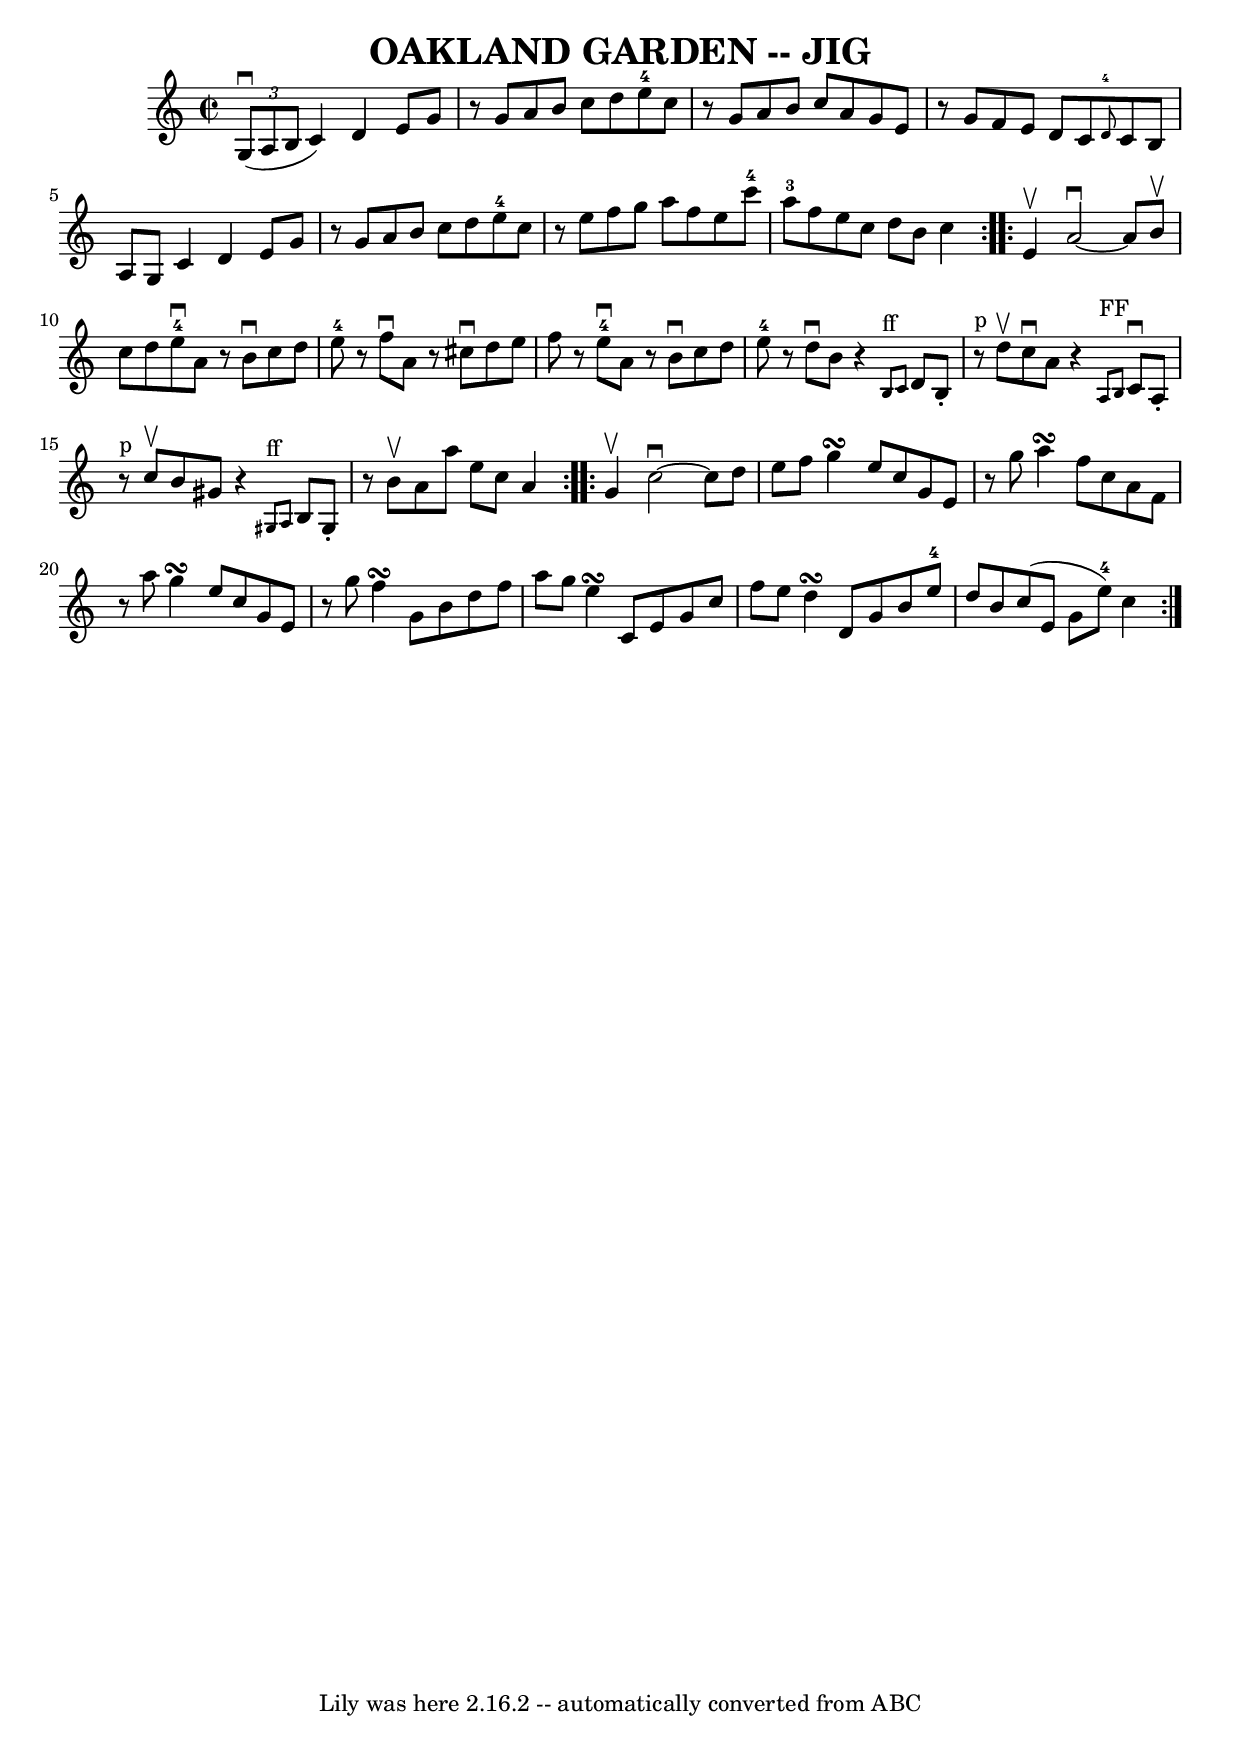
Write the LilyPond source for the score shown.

\version "2.7.40"
\include "Mammoth.ily"
\header {
	%% book = "Ryan's Mammoth Collection of Fiddle Tunes"
	crossRefNumber = "1"
	footnotes = ""
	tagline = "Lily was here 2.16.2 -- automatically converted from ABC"
	title = "OAKLAND GARDEN -- JIG"
}
voicedefault =  {
\set Score.defaultBarType = "empty"

\repeat volta 2 {
\override Staff.TimeSignature #'style = #'C
 \time 2/2 \key c \major   \times 2/3 { g8 (^\downbow a8 b8  }       
|
 c'4) d'4 e'8 g'8    r8 g'8    |
 a'8 b'8    
c''8 d''8 e''8-4 c''8    r8 g'8    |
 a'8 b'8 c''8   
 a'8 g'8 e'8    r8 g'8    |
 f'8 e'8 d'8 c'8    
\grace { d'8-4 } c'8 b8 a8 g8        |
 c'4 d'4    
e'8 g'8    r8 g'8    |
 a'8 b'8 c''8 d''8 e''8-4   
c''8    r8 e''8    |
 f''8 g''8 a''8 f''8 e''8 c'''8 
-4 a''8-3 f''8    |
 e''8 c''8 d''8 b'8 c''4    }  
   \repeat volta 2 { e'4^\upbow       |
 a'2^\downbow  ~ a'8    
b'8^\upbow c''8 d''8    |
 e''8-4^\downbow a'8    r8 b'8 
^\downbow c''8 d''8 e''8-4   r8   |
 f''8^\downbow a'8    
r8 cis''8^\downbow d''8 e''8 f''8    r8   |
 e''8 
-4^\downbow a'8    r8 b'8^\downbow c''8 d''8 e''8-4   r8       
|
 d''8^\downbow b'8    r4   \grace { b8^"ff" c'8  } d'8    
b8 -.     r8^"p" d''8^\upbow   |
 c''8^\downbow a'8    r4   
\grace { a8^"FF" b8  } c'8^\downbow a8 -.     r8^"p" c''8^\upbow   
    |
 b'8 gis'8    r4   \grace { gis8^"ff" a8  } b8 gis8 
-.   r8 b'8^\upbow   |
 a'8 a''8 e''8 c''8 a'4    }     
\repeat volta 2 { g'4^\upbow       |
 c''2^\downbow  ~ c''8    
d''8 e''8 f''8    |
 g''4\turn e''8 c''8 g'8 e'8    
r8 g''8    |
 a''4\turn f''8 c''8 a'8 f'8    r8 a''8    
|
 g''4\turn e''8 c''8 g'8 e'8    r8 g''8        |
   
f''4\turn g'8 b'8 d''8 f''8 a''8 g''8    |
 e''4 
\turn c'8 e'8 g'8 c''8 f''8 e''8    |
 d''4\turn    
d'8 g'8 b'8 e''8-4 d''8 b'8    |
 c''8 (e'8 g'8  
 e''8-4) c''4    }   
}

\score{
    <<

	\context Staff="default"
	{
	    \voicedefault 
	}

    >>
	\layout {
	}
	\midi {}
}
